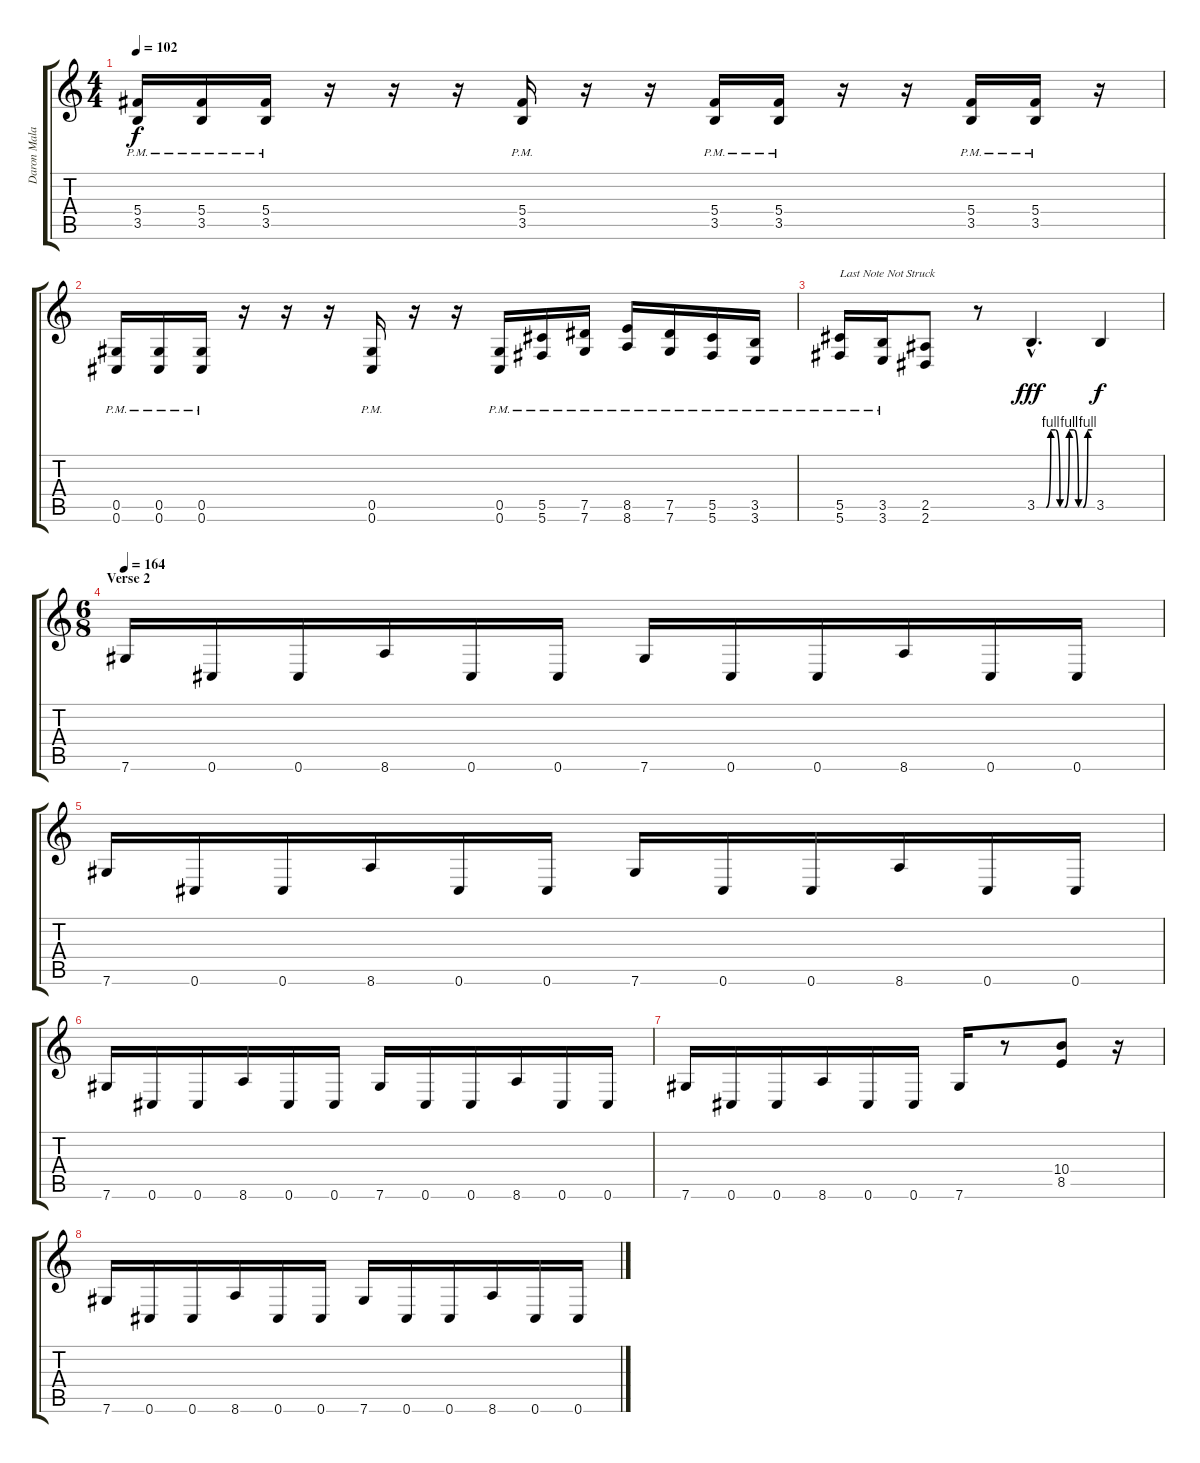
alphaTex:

\track ("Daron Malakian (Guitar)" "Daron Mala") {instrument overdrivenguitar}
\staff {score tabs}
\tuning (Eb4 Bb3 Gb3 Db3 Ab2 Db2) {hide}
\ts (4 4)
\tempo 102
\clef g2
\ks c
(5.4{pm} 3.5{pm}).16{dy f} (5.4{pm} 3.5{pm}).16 (5.4{pm} 3.5{pm}).16 r.16 r.16 r.16 (5.4{pm} 3.5{pm}).16 r.16 r.16 (5.4{pm} 3.5{pm}).16 (5.4{pm} 3.5{pm}).16 r.16 r.16 (5.4{pm} 3.5{pm}).16 (5.4{pm} 3.5{pm}).16 r.16 |
(0.5{pm} 0.6{pm}).16 (0.5{pm} 0.6{pm}).16 (0.5{pm} 0.6{pm}).16 r.16 r.16 r.16 (0.5{pm} 0.6{pm}).16 r.16 r.16 (0.5{pm} 0.6{pm}).16 (5.5{pm} 5.6{pm}).16 (7.5{pm} 7.6{pm}).16 (8.5{pm} 8.6{pm}).16 (7.5{pm} 7.6{pm}).16 (5.5{pm} 5.6{pm}).16 (3.5{pm} 3.6{pm}).16 |
(5.5{pm} 5.6{pm}).16{txt "Last Note Not Struck"} (3.5{pm} 3.6{pm}).16 (2.5 2.6).8 r.8 3.5{be (custom 0 0 5 0 10 0 15 4 20 4 25 0 30 0 35 4 40 4 45 0 50 0 55 4 60 4) hac}.4{d dy fff} 3.5.4{dy f} |
\ts (6 8)
\section ("" "Verse 2")
\tempo 164
7.6.16 0.6.16 0.6.16 8.6.16 0.6.16 0.6.16 7.6.16 0.6.16 0.6.16 8.6.16 0.6.16 0.6.16 |
7.6.16 0.6.16 0.6.16 8.6.16 0.6.16 0.6.16 7.6.16 0.6.16 0.6.16 8.6.16 0.6.16 0.6.16 |
7.6.16 0.6.16 0.6.16 8.6.16 0.6.16 0.6.16 7.6.16 0.6.16 0.6.16 8.6.16 0.6.16 0.6.16 |
7.6.16 0.6.16 0.6.16 8.6.16 0.6.16 0.6.16 7.6.16 r.8 (10.4 8.5).8 r.16 |
7.6.16 0.6.16 0.6.16 8.6.16 0.6.16 0.6.16 7.6.16 0.6.16 0.6.16 8.6.16 0.6.16 0.6.16
